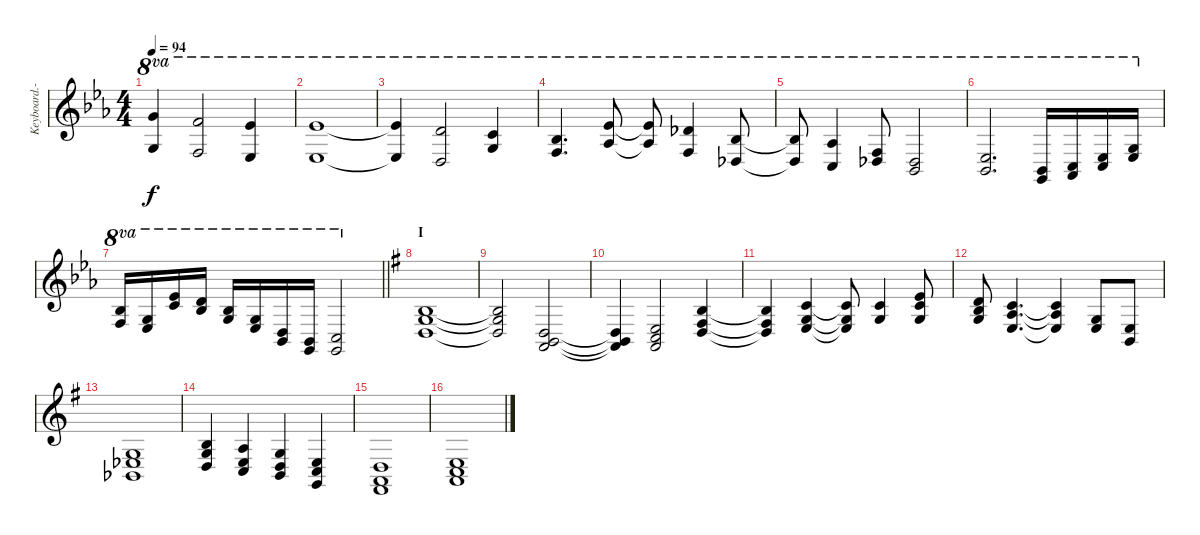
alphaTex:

\track ("Keyboard.-II" "Keyboard.-") {instrument stringensemble1}
\staff {score}
\tuning (E4 B3 G3 D3 A2 E2 B1) {hide}
\ts (4 4)
\tempo 94
\clef g2
\ks eb
(15.1{t} 12.3{t}).4{ot 8va dy f} (13.1 10.3).2{ot 8va} (11.1 8.3).4{ot 8va} |
(11.1 8.3).1{ot 8va} |
(11.1{t} 8.3{t}).4{ot 8va} (10.1 7.3).2{ot 8va} (8.1 8.2).4{ot 8va} |
(6.1 6.2).4{d ot 8va} (11.1 9.2).8{ot 8va} (11.1{t} 9.2{t}).8{ot 8va} (9.1 6.2).4{ot 8va} (6.1 2.2).8{ot 8va} |
(6.1{t} 2.2{t}).8{ot 8va} (4.1 1.2).4{ot 8va} (1.1 2.2).8{ot 8va} (2.2 3.3).2{ot 8va} |
(4.2 3.3).2{d ot 8va} (3.3 5.4).16{ot 8va} (1.2 1.3).16{ot 8va} (4.2 5.3).16{ot 8va} (3.1 4.2).16{ot 8va} |
\barLineRight lightlight
(6.1 6.2).16{ot 8va} (3.1 4.2).16{ot 8va} (11.1 13.2).16{ot 8va} (10.1 11.2).16{ot 8va} (6.1 8.2).16{ot 8va} (3.1 4.2).16{ot 8va} (3.2 3.3).16{ot 8va} (3.3 5.4).16{ot 8va} (1.2 5.4).2{ot 8va} |
\section ("" "I")
\ks g
(0.2 0.3 0.4).1 |
(0.2{t} 0.3{t} 0.4{t}).2 (0.4 2.5 5.6).2 |
(0.4{t} 2.5{t} 5.6{t}).4 (2.4 3.5 5.6).2 (0.2 4.4 5.5).4 |
(0.2{t} 4.4{t} 5.5{t}).4 (1.2 0.3 2.4).4 (1.2{t} 0.3{t} 2.4{t}).8 (1.2 0.3).4 (0.1 1.2 0.3).8 |
(3.2 4.3 5.4).8 (1.2 2.3 2.4).4{d} (1.2{t} 2.3{t} 2.4{t}).4 (0.3 2.4).8 (2.4 2.5).8 |
(0.3 1.4{acc b} 1.5{acc b}).1 |
(0.2 0.3 0.4).4 (2.3 2.4 3.5).4 (0.3 0.4 2.5).4 (2.4 3.5 3.6).4 |
(0.4 0.5 2.6).1 |
(2.4 3.5 5.6).1
